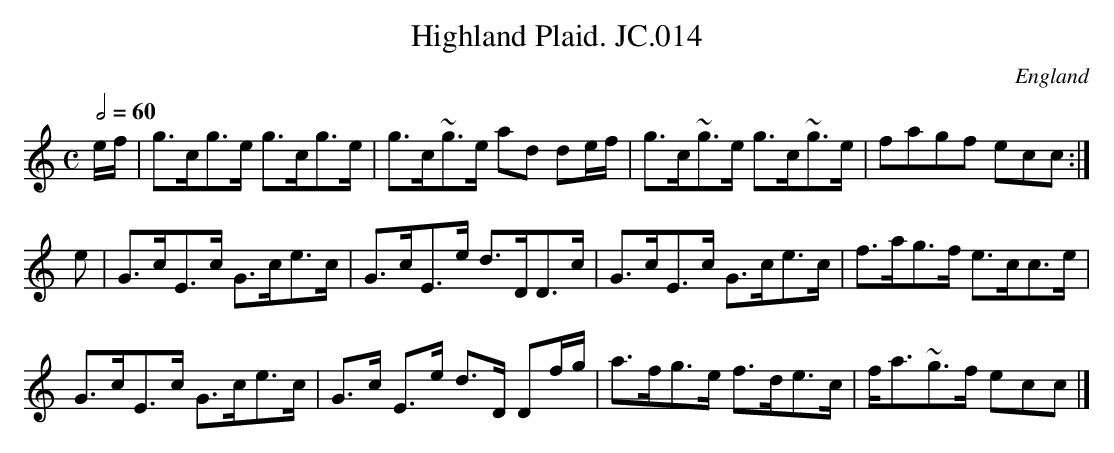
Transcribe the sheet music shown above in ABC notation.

X:1
T:Highland Plaid. JC.014
O:England
M:C
L:1/8
Q:2/4=60
K:C major
e/f/|\
g>cg>e g>cg>e|g>c~g>e ad de/f/|\
g>c~g>e g>c~g>e|fagf ecc:|!
e|G>cE>c G>ce>c|G>cE>e d>DD>c|\
G>cE>c G>ce>c|f>ag>f e>cc>e|!
G>cE>c G>ce>c|G>c E>e d>D Df/g/|\
a>fg>e f>de>c|f<a~g>f ecc|]
